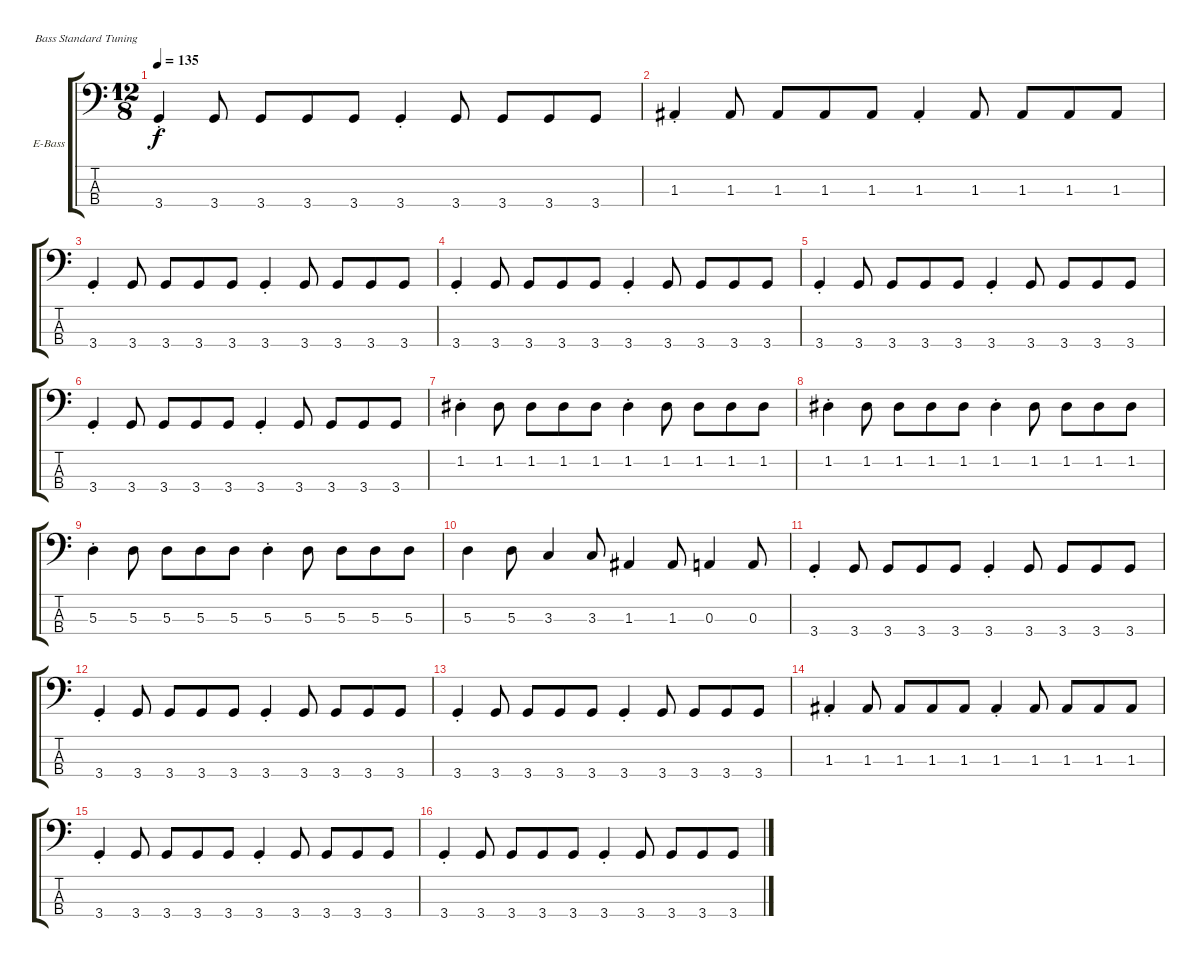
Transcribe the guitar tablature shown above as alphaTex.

\bracketExtendMode groupsimilarinstruments
\firstSystemTrackNameOrientation horizontal
\otherSystemsTrackNameOrientation horizontal
\track ("Electric Bass" "E-Bass") {instrument electricbassfinger}
\staff {score tabs}
\tuning (G2 D2 A1 E1)
\ts (12 8)
\tempo 135
\clef f4
\ks c
3.4{st}.4{dy f} 3.4.8 3.4.8 3.4.8 3.4.8 3.4{st}.4 3.4.8 3.4.8 3.4.8 3.4.8 |
1.3{st}.4 1.3.8 1.3.8 1.3.8 1.3.8 1.3{st}.4 1.3.8 1.3.8 1.3.8 1.3.8 |
3.4{st}.4 3.4.8 3.4.8 3.4.8 3.4.8 3.4{st}.4 3.4.8 3.4.8 3.4.8 3.4.8 |
3.4{st}.4 3.4.8 3.4.8 3.4.8 3.4.8 3.4{st}.4 3.4.8 3.4.8 3.4.8 3.4.8 |
3.4{st}.4 3.4.8 3.4.8 3.4.8 3.4.8 3.4{st}.4 3.4.8 3.4.8 3.4.8 3.4.8 |
3.4{st}.4 3.4.8 3.4.8 3.4.8 3.4.8 3.4{st}.4 3.4.8 3.4.8 3.4.8 3.4.8 |
1.2{st}.4 1.2.8 1.2.8 1.2.8 1.2.8 1.2{st}.4 1.2.8 1.2.8 1.2.8 1.2.8 |
1.2{st}.4 1.2.8 1.2.8 1.2.8 1.2.8 1.2{st}.4 1.2.8 1.2.8 1.2.8 1.2.8 |
5.3{st}.4 5.3.8 5.3.8 5.3.8 5.3.8 5.3{st}.4 5.3.8 5.3.8 5.3.8 5.3.8 |
5.3.4 5.3.8 3.3.4 3.3.8 1.3.4 1.3.8 0.3.4 0.3.8 |
3.4{st}.4 3.4.8 3.4.8 3.4.8 3.4.8 3.4{st}.4 3.4.8 3.4.8 3.4.8 3.4.8 |
3.4{st}.4 3.4.8 3.4.8 3.4.8 3.4.8 3.4{st}.4 3.4.8 3.4.8 3.4.8 3.4.8 |
3.4{st}.4 3.4.8 3.4.8 3.4.8 3.4.8 3.4{st}.4 3.4.8 3.4.8 3.4.8 3.4.8 |
1.3{st}.4 1.3.8 1.3.8 1.3.8 1.3.8 1.3{st}.4 1.3.8 1.3.8 1.3.8 1.3.8 |
3.4{st}.4 3.4.8 3.4.8 3.4.8 3.4.8 3.4{st}.4 3.4.8 3.4.8 3.4.8 3.4.8 |
3.4{st}.4 3.4.8 3.4.8 3.4.8 3.4.8 3.4{st}.4 3.4.8 3.4.8 3.4.8 3.4.8
